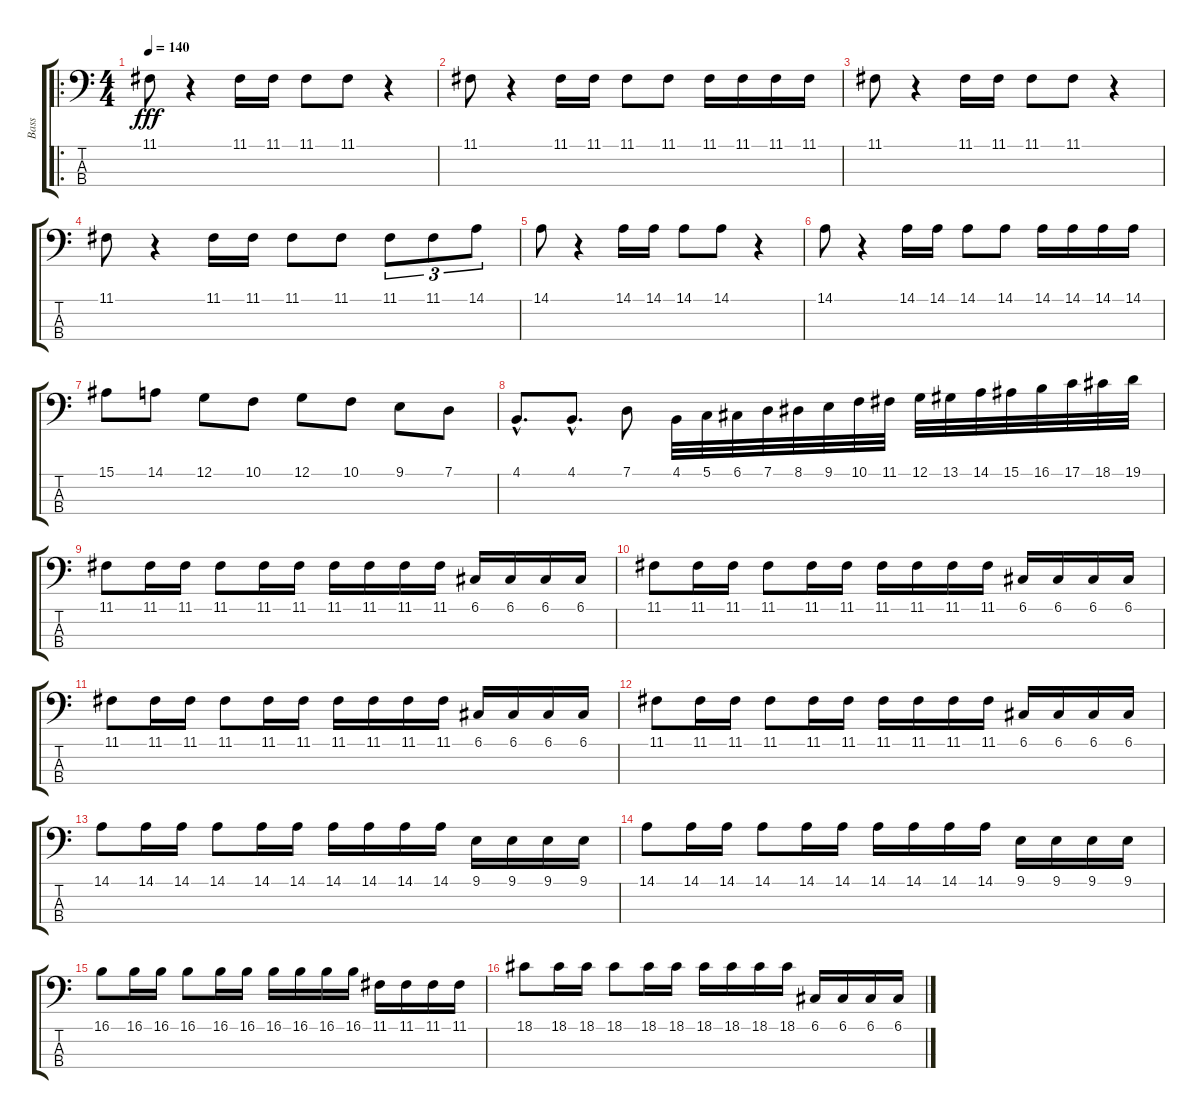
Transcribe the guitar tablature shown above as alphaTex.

\track ("Bass" "Bass") {instrument electricpiano1}
\staff {score tabs}
\tuning (G2 D2 A1 E1) {hide}
\ro
\ts (4 4)
\tempo 140
\clef f4
\ks c
11.1.8{dy fff instrument electricpiano1} r.4 11.1.16 11.1.16 11.1.8 11.1.8 r.4 |
11.1.8 r.4 11.1.16 11.1.16 11.1.8 11.1.8 11.1.16 11.1.16 11.1.16 11.1.16 |
11.1.8 r.4 11.1.16 11.1.16 11.1.8 11.1.8 r.4 |
11.1.8 r.4 11.1.16 11.1.16 11.1.8 11.1.8 11.1.8{tu (3 2)} 11.1.8{tu (3 2)} 14.1.8{tu (3 2)} |
14.1.8 r.4 14.1.16 14.1.16 14.1.8 14.1.8 r.4 |
14.1.8 r.4 14.1.16 14.1.16 14.1.8 14.1.8 14.1.16 14.1.16 14.1.16 14.1.16 |
15.1.8 14.1.8 12.1.8 10.1.8 12.1.8 10.1.8 9.1.8 7.1.8 |
4.1{hac}.8{d} 4.1{hac}.8{d} 7.1.8 4.1.32 5.1.32 6.1.32 7.1.32 8.1.32 9.1.32 10.1.32 11.1.32 12.1.32 13.1.32 14.1.32 15.1.32 16.1.32 17.1.32 18.1.32 19.1.32 |
11.1.8 11.1.16 11.1.16 11.1.8 11.1.16 11.1.16 11.1.16 11.1.16 11.1.16 11.1.16 6.1.16 6.1.16 6.1.16 6.1.16 |
11.1.8 11.1.16 11.1.16 11.1.8 11.1.16 11.1.16 11.1.16 11.1.16 11.1.16 11.1.16 6.1.16 6.1.16 6.1.16 6.1.16 |
11.1.8 11.1.16 11.1.16 11.1.8 11.1.16 11.1.16 11.1.16 11.1.16 11.1.16 11.1.16 6.1.16 6.1.16 6.1.16 6.1.16 |
11.1.8 11.1.16 11.1.16 11.1.8 11.1.16 11.1.16 11.1.16 11.1.16 11.1.16 11.1.16 6.1.16 6.1.16 6.1.16 6.1.16 |
14.1.8 14.1.16 14.1.16 14.1.8 14.1.16 14.1.16 14.1.16 14.1.16 14.1.16 14.1.16 9.1.16 9.1.16 9.1.16 9.1.16 |
14.1.8 14.1.16 14.1.16 14.1.8 14.1.16 14.1.16 14.1.16 14.1.16 14.1.16 14.1.16 9.1.16 9.1.16 9.1.16 9.1.16 |
16.1.8 16.1.16 16.1.16 16.1.8 16.1.16 16.1.16 16.1.16 16.1.16 16.1.16 16.1.16 11.1.16 11.1.16 11.1.16 11.1.16 |
18.1.8 18.1.16 18.1.16 18.1.8 18.1.16 18.1.16 18.1.16 18.1.16 18.1.16 18.1.16 6.1.16 6.1.16 6.1.16 6.1.16
